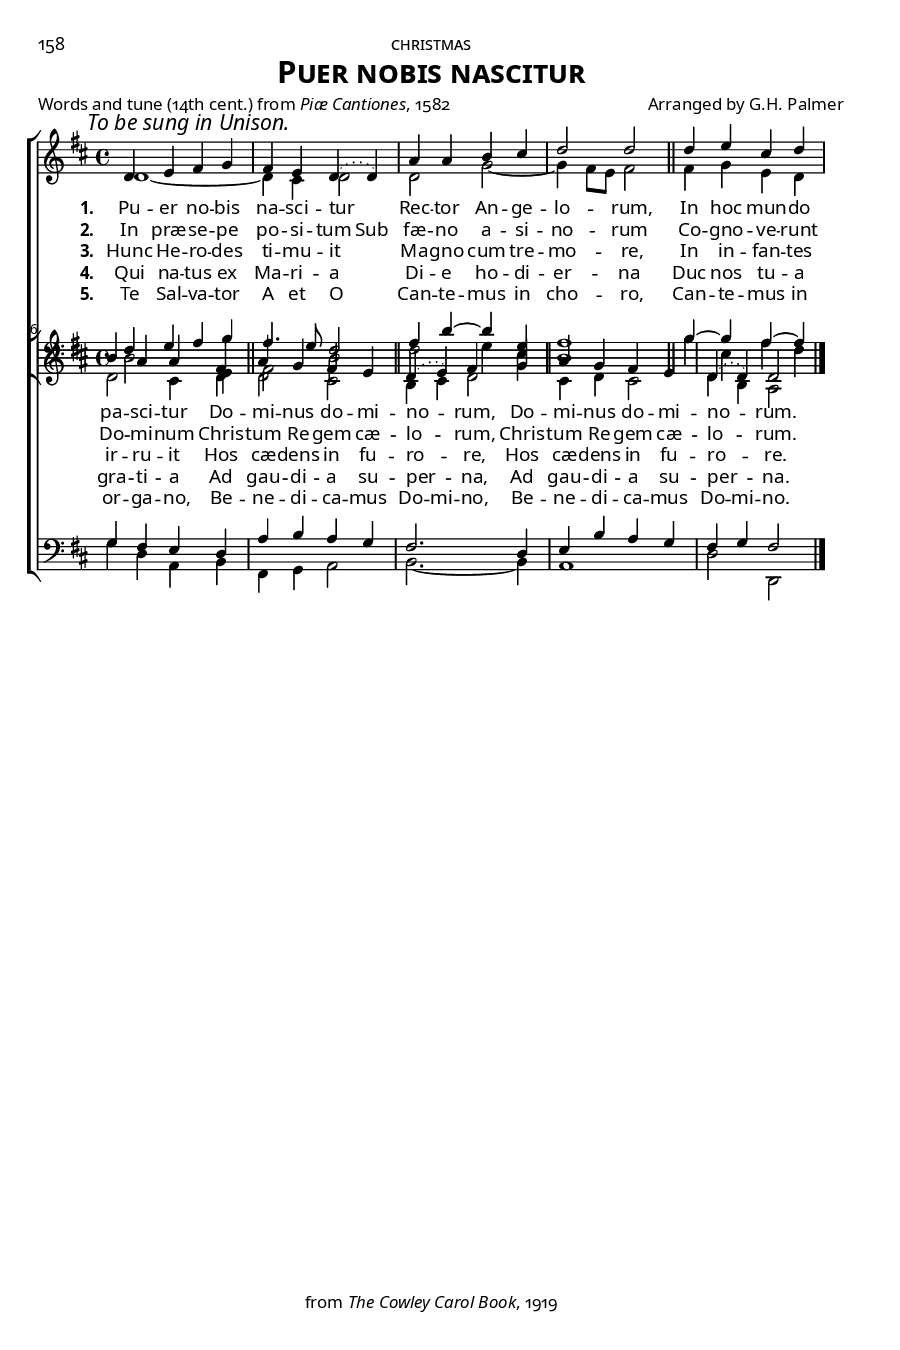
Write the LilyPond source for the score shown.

\version "2.14.2"
\include "util.ly"
\header {
    title = \markup{\override #'(font-name . "Garamond Premier Pro Semibold"){ \abs-fontsize #15 \smallCapsOldStyle"Puer nobis nascitur"}}
    poet = \markup\concat{\oldStyleNum"Words and tune (14th cent.) from " \italic"Piæ Cantiones" \oldStyleNum", 1582"}
    composer = \markup\oldStyleNum"Arranged by G.H. Palmer"
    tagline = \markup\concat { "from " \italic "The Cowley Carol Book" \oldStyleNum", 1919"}
  }\paper {
  print-all-headers = ##f
  paper-height = 9\in
  paper-width = 6\in
  indent = 0\in
  %system-system-spacing = #'((basic-distance . 10) (padding . 0))
  system-system-spacing =
    #'((basic-distance . 0)
       (minimum-distance . 0)
       (padding . -10)
       (stretchability . 100))
  score-markup-spacing =
    #'((basic-distance . 0)
       (minimum-distance . 0)
       (padding . 0)
       (stretchability . 75))
  markup-system-spacing = 
    #'((basic-distance . 0)
       (minimum-distance . 0)
       (padding . 0)
       (stretchability . 0))
  last-bottom-spacing = 
    #'((basic-distance . 0)
       (minimum-distance . 0)
       (padding . -0.5)
       (stretchability . 0))
  ragged-last-bottom = ##t
  ragged-bottom = ##f
  two-sided = ##t
  inner-margin = 0.5\in
  outer-margin = 0.25\in
  top-margin = 0.25\in
  bottom-margin = 0.25\in
  first-page-number = #158
  print-first-page-number = ##t
  headerLine = \markup{\override #'(font-name . "Garamond Premier Pro") \smallCapsOldStyle"christmas"}
  oddHeaderMarkup = \markup\fill-line{
     \override #'(font-name . "Garamond Premier Pro")\abs-fontsize #8.5
     \combine 
        \fill-line{"" \on-the-fly #print-page-number-check-first
        \oldStylePageNum""
        }
        \fill-line{\headerLine}
  }
  evenHeaderMarkup = \markup {
     \override #'(font-name . "Garamond Premier Pro")\abs-fontsize #8.5
     \combine
        \on-the-fly #print-page-number-check-first
        \oldStylePageNum""
        \fill-line{\headerLine}
  }
}
#(set-global-staff-size 14.8) \paper{ #(define fonts (make-pango-font-tree "GoudyOlSt BT" "Garamond Premier Pro" "Garamond Premier Pro" (/ 14.8 20))) }
global = {
  \key d \major
  \time 4/4
  \autoBeamOff
  \override DynamicLineSpanner #'staff-padding = #0.0
  \override DynamicLineSpanner #'Y-extent = #'(-1 . 1)
}

sopMusic = \relative c' {
  \once \override Score.RehearsalMark #'self-alignment-X = #LEFT
  \mark \markup\italic"To be sung in Unison."
  d4 e fis g |
  fis e \slurDotted d4( d) |
  a'4 a b cis |
  d2 d2 \bar "||"
  d4 e cis d |
  
  b a a fis |
  a g fis e |
  d( e) fis g |
  a g fis e |
  d4( d) d2 \bar "|."
}
sopWords = \lyricmode {
  
}

altoMusic = \relative c' {
  d1~|
  d4 cis d2 |
  d g~ |
  g4 fis8[ e] fis2 \bar "||"
  fis4 g e d |
  
  d2 cis4 d |
  d2 cis |
  b4 cis d2 |
  cis4 d cis2 |
  d4 b a2 \bar "|."
}
altoWords = \lyricmode {
  \set stanza = #"1. "
  Pu -- er no -- bis na -- sci -- tur
  Rec -- tor An -- ge -- lo -- rum,
  In hoc mun -- do pa -- sci -- tur
  Do -- mi -- nus do -- mi -- no -- rum,
  Do -- mi -- nus do -- mi -- no -- rum.
}
altoWordsII = \lyricmode {
  \set stanza = #"2. "
  \set ignoreMelismata = ##t
  In præ -- se -- pe po -- si -- tum
  Sub fæ -- no
  \unset ignoreMelismata
  a -- si -- no -- rum
  Co -- gno -- ve -- runt Do -- mi -- num
  Chris -- tum Re -- gem cæ -- lo -- rum,
  Chris -- tum Re -- gem cæ -- lo -- rum.
}
altoWordsIII = \lyricmode {
  \set stanza = #"3. "
  Hunc He -- ro -- des ti -- mu -- it
  Ma -- gno cum tre -- mo -- re,
  In in -- fan -- tes ir -- ru -- it
  Hos cæ -- dens in fu -- ro -- re,
  Hos cæ -- dens in fu -- ro -- re.
}
altoWordsIV = \lyricmode {
  \set stanza = #"4. "
  Qui na -- tus ex Ma -- ri -- a
  Di -- e ho -- di -- er -- na
  Duc nos tu -- a gra -- ti -- a
  Ad gau -- di -- a su -- per -- na,
  Ad gau -- di -- a su -- per -- na.
}
altoWordsV = \lyricmode {
  \set stanza = #"5. "
  Te Sal -- va -- tor A et O
  Can -- te -- mus in cho -- ro,
  Can -- te -- mus in or -- ga -- no,
  \set ignoreMelismata = ##t
  Be -- ne -- di -- ca -- mus Do -- mi -- no,
  Be -- ne -- di -- ca -- mus Do -- mi -- no.
}
altoWordsVI = \lyricmode {
  \set stanza = #"6. "
  \set ignoreMelismata = ##t
}
tenorMusic = \relative c' {
  fis,4 g a b |
  a4. g8 fis2 |
  a4 d~ d g, |
  a1 \bar "||"
  b4~b a~ a |
  
  g fis e d |
  a' b a g |
  fis2. d4 |
  e b' a g |
  fis g fis2 \bar "|."
}
tenorWords = \lyricmode {

}

bassMusic = \relative c {
  d2. g,4 |
  a2 d |
  fis g4 e |
  d1 \bar "||"
  b'4 e, a fis |
  
  g d a b |
  fis g a2 |
  b2.~ b4 |
  a1 |
  d2 d, \bar "|."
}
bassWords = \lyricmode {

}

pianoRH = \relative c' {
  
}
pianoLH = \relative c' {
  
}

\score {
  <<
   \new ChoirStaff <<
    \new Staff = women <<
      \new Voice = "sopranos" { \voiceOne << \global \sopMusic >> }
      \new Voice = "altos" { \voiceTwo << \global \altoMusic >> }
    >>
    \new Lyrics \with { alignAboveContext = #"women" \override VerticalAxisGroup #'nonstaff-relatedstaff-spacing = #'((basic-distance . 1))} \lyricsto "sopranos" \sopWords
    \new Lyrics = "altosVI"  \with { alignBelowContext = #"women" } \lyricsto "sopranos" \altoWordsVI
    \new Lyrics = "altosV"  \with { alignBelowContext = #"women" } \lyricsto "sopranos" \altoWordsV
    \new Lyrics = "altosIV"  \with { alignBelowContext = #"women" } \lyricsto "sopranos" \altoWordsIV
    \new Lyrics = "altosIII"  \with { alignBelowContext = #"women" } \lyricsto "sopranos" \altoWordsIII
    \new Lyrics = "altosII"  \with { alignBelowContext = #"women" } \lyricsto "sopranos" \altoWordsII
    \new Lyrics = "altos"  \with { alignBelowContext = #"women" } \lyricsto "sopranos" \altoWords
   \new Staff = men <<
      \clef bass
      \new Voice = "tenors" { \voiceOne << \global \tenorMusic >> }
      \new Voice = "basses" { \voiceTwo << \global \bassMusic >> }
    >>
    \new Lyrics \with { alignAboveContext = #"men" \override VerticalAxisGroup #'nonstaff-relatedstaff-spacing = #'((basic-distance . 1)) } \lyricsto "tenors" \tenorWords
    \new Lyrics \with { alignBelowContext = #"men" \override VerticalAxisGroup #'nonstaff-relatedstaff-spacing = #'((basic-distance . 1)) } \lyricsto "basses" \bassWords
  >>
%    \new PianoStaff << \new Staff { \new Voice { \pianoRH } } \new Staff { \clef "bass" \pianoLH } >>
  >>
  \layout {
%6.14 \context {\Lyrics\override LyricText #'font-size = #0.9 }
    \context {
      \Score
      %\override SpacingSpanner #'base-shortest-duration = #(ly:make-moment 1 8)
      %\override SpacingSpanner #'common-shortest-duration = #(ly:make-moment 1 4)
    }
    \context {
      % Remove all empty staves
      % \Staff \RemoveEmptyStaves \override VerticalAxisGroup #'remove-first = ##t
    }
    \context {
      \Lyrics
      \override LyricText #'X-offset = #center-on-word
    }
  }
  
  \midi {
    \tempo 4 = 120
    \set Staff.midiInstrument = "flute"
  
    \context {
      \Voice
      \remove "Dynamic_performer"
    }
  }
}
